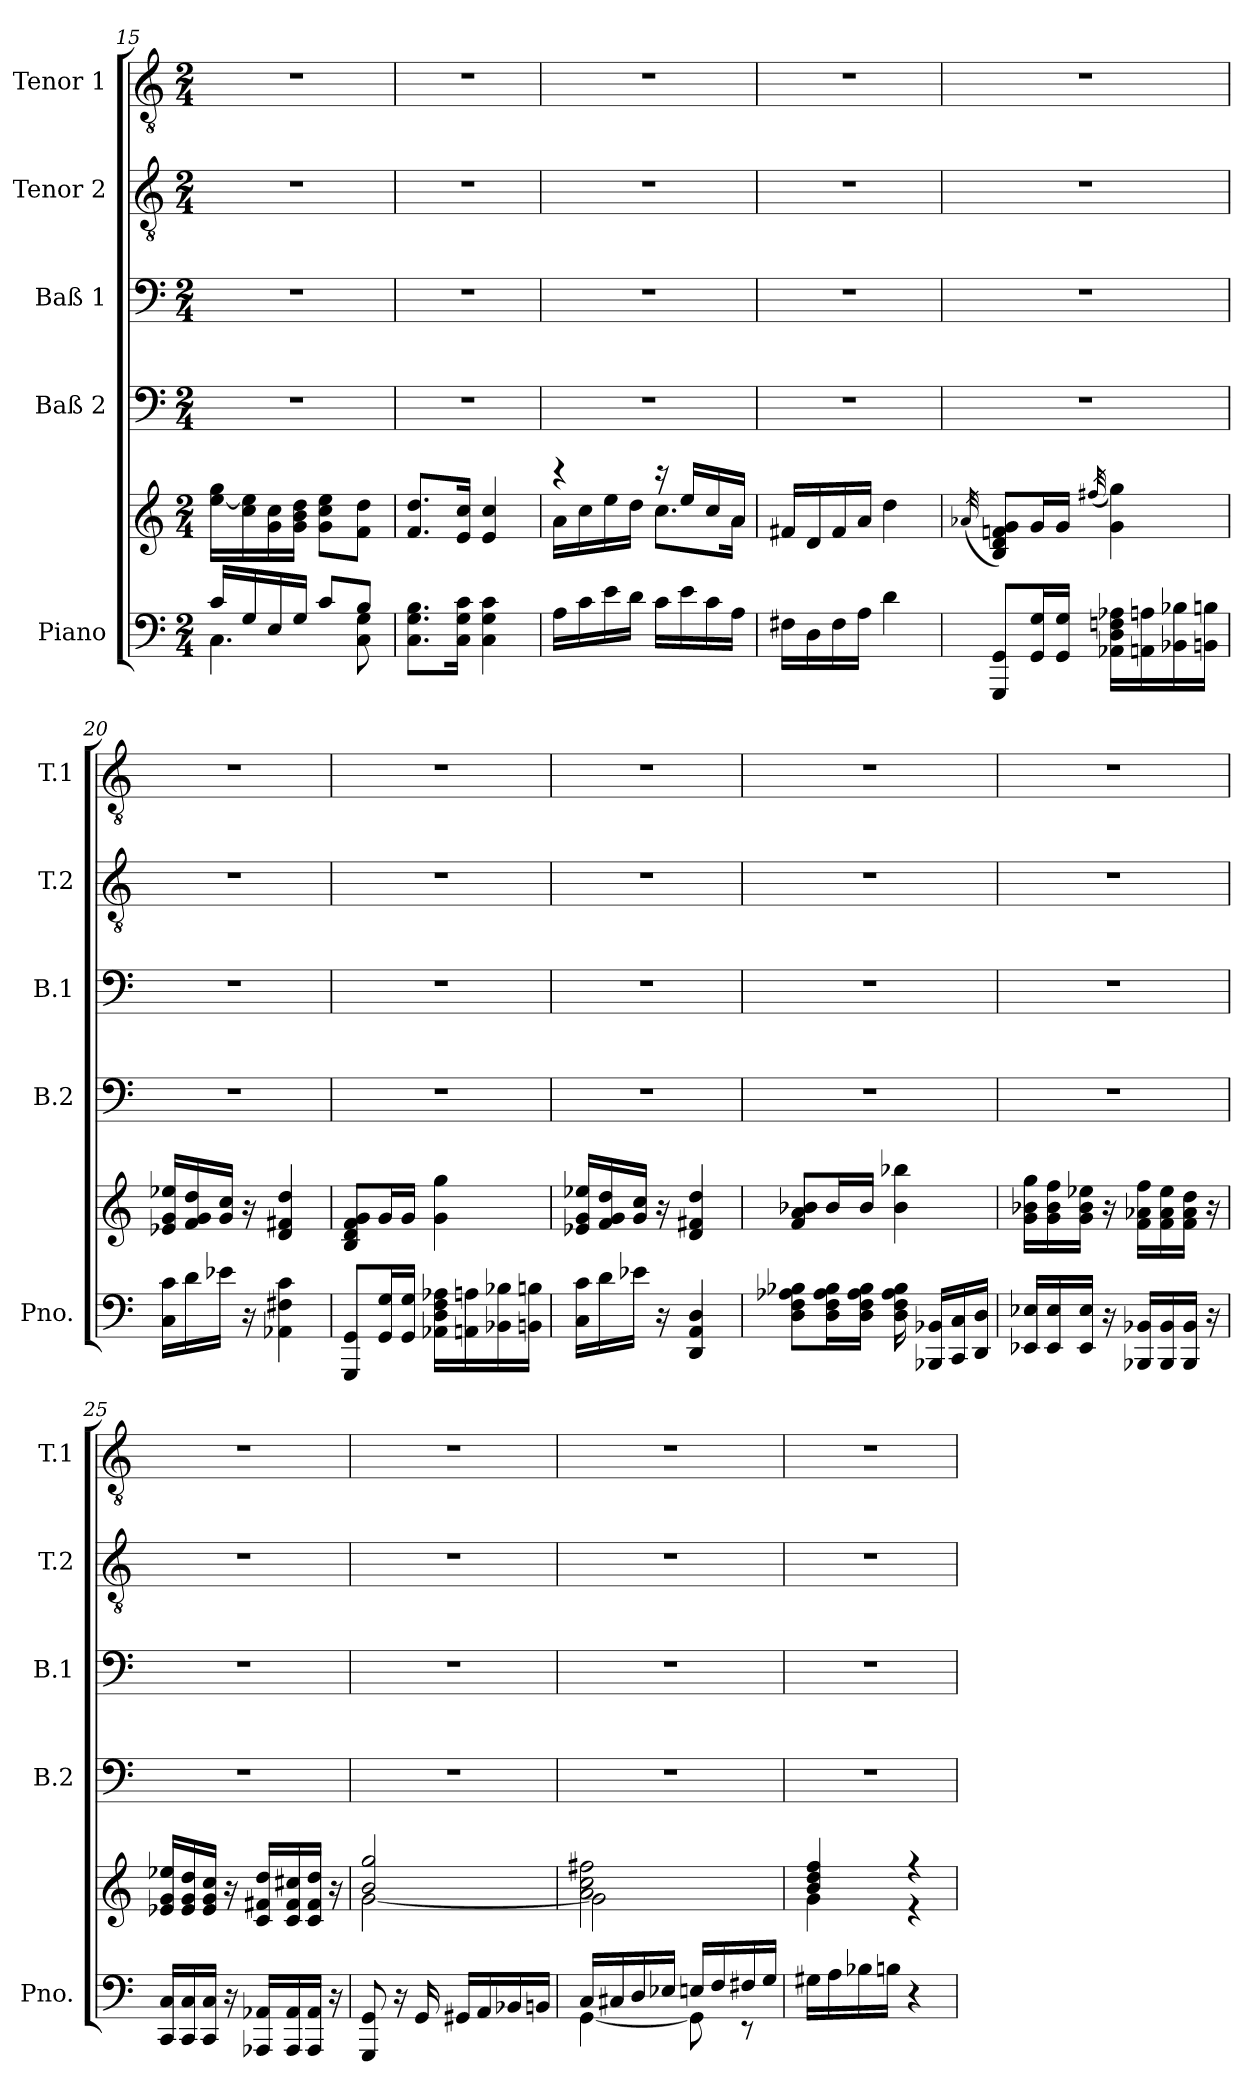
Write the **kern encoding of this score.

**kern	**kern	**kern	**kern	**kern	**kern
*part5	*part5	*part4	*part3	*part2	*part1
*staff6	*staff5	*staff4	*staff3	*staff2	*staff1
*I"Piano	*	*I"Baß 2	*I"Baß 1	*I"Tenor 2	*I"Tenor 1
*I'Pno.	*	*I'B.2	*I'B.1	*I'T.2	*I'T.1
*clefF4	*clefG2	*clefF4	*clefF4	*clefGv2	*clefGv2
*k[]	*k[]	*k[]	*k[]	*k[]	*k[]
*M2/4	*M2/4	*M2/4	*M2/4	*M2/4	*M2/4
=15	=15	=15	=15	=15	=15
*^	*	*	*	*	*
16c/LL	4.C\	[16ee\ 16gg\LL	2r	2r	2r	2r
16G/	.	16cc\ 16ee\]	.	.	.	.
16E/	.	16g\ 16cc\	.	.	.	.
16G/JJ	.	16g\ 16b\ 16dd\JJ	.	.	.	.
8c/L	.	8g\ 8cc\ 8ee\L	.	.	.	.
8B/J	8C\ 8G\	8f\ 8dd\J	.	.	.	.
*v	*v	*	*	*	*	*
!!LO:LB:g=z
=16	=16	=16	=16	=16	=16
8.C\ 8.G\ 8.B\L	8.f/ 8.dd/L	2r	2r	2r	2r
16C\ 16G\ 16c\Jk	16e/ 16cc/Jk	.	.	.	.
4C\ 4G\ 4c\	4e/ 4cc/	.	.	.	.
=17	=17	=17	=17	=17	=17
*	*^	*	*	*	*
16A\LL	4r	16a\LL	2r	2r	2r	2r
16c\	.	16cc\	.	.	.	.
16e\	.	16ee\	.	.	.	.
16d\JJ	.	16dd\JJ	.	.	.	.
16c\LL	16r	8.cc\L	.	.	.	.
16e\	16ee/LL	.	.	.	.	.
16c\	16cc/	.	.	.	.	.
16A\JJ	16a/JJ	16a\Jk	.	.	.	.
*	*v	*v	*	*	*	*
=18	=18	=18	=18	=18	=18
16F#X\LL	16f#X/LL	2r	2r	2r	2r
16D\	16d/	.	.	.	.
16F#\	16f#/	.	.	.	.
16A\JJ	16a/JJ	.	.	.	.
4d\	4dd\	.	.	.	.
=19	=19	=19	=19	=19	=19
.	(>32qa-X/	.	.	.	.
8GGG/ 8GG/L	8B/ 8d/ 8fn/ 8g/L)	2r	2r	2r	2r
16GG/ 16G/L	16g/L	.	.	.	.
16GG/ 16G/JJ	16g/JJ	.	.	.	.
.	(>32qff#X/	.	.	.	.
16AA-X\ 16D\ 16Fn\ 16A-X\LL	4g\ 4gg\)	.	.	.	.
16AAn\ 16An\	.	.	.	.	.
16BB-X\ 16B-X\	.	.	.	.	.
16BBn\ 16Bn\JJ	.	.	.	.	.
=20	=20	=20	=20	=20	=20
16C\ 16c\LL	16e-X/ 16g/ 16ee-X/LL	2r	2r	2r	2r
16d\	16f/ 16g/ 16dd/	.	.	.	.
16e-X\JJ	16g/ 16cc/JJ	.	.	.	.
16r	16r	.	.	.	.
4AA-X\ 4F#X\ 4c\	4d/ 4f#X/ 4dd/	.	.	.	.
!!LO:PB:g=z
=21	=21	=21	=21	=21	=21
8GGG/ 8GG/L	8B/ 8d/ 8f/ 8g/L	2r	2r	2r	2r
16GG/ 16G/L	16g/L	.	.	.	.
16GG/ 16G/JJ	16g/JJ	.	.	.	.
16AA-X\ 16D\ 16F\ 16A-X\LL	4g\ 4gg\	.	.	.	.
16AAn\ 16An\	.	.	.	.	.
16BB-X\ 16B-X\	.	.	.	.	.
16BBn\ 16Bn\JJ	.	.	.	.	.
=22	=22	=22	=22	=22	=22
16C\ 16c\LL	16e-X/ 16g/ 16ee-X/LL	2r	2r	2r	2r
16d\	16f/ 16g/ 16dd/	.	.	.	.
16e-X\JJ	16g/ 16cc/JJ	.	.	.	.
16r	16r	.	.	.	.
4DD/ 4AA/ 4D/	4d/ 4f#X/ 4dd/	.	.	.	.
=23	=23	=23	=23	=23	=23
8D\ 8F\ 8A-X\ 8B-X\L	8f/ 8a/ 8b-X/L	2r	2r	2r	2r
16D\ 16F\ 16A-\ 16B-\L	16b-/L	.	.	.	.
16D\ 16F\ 16A-\ 16B-\JJ	16b-/JJ	.	.	.	.
16D\ 16F\ 16A-\ 16B-\	4b-\ 4bb-X\	.	.	.	.
16BBB-X/ 16BB-X/LL	.	.	.	.	.
16CC/ 16C/	.	.	.	.	.
16DD/ 16D/JJ	.	.	.	.	.
=24	=24	=24	=24	=24	=24
16EE-X/ 16E-X/LL	16g\ 16b-X\ 16gg\LL	2r	2r	2r	2r
16EE-/ 16E-/	16g\ 16b-\ 16ff\	.	.	.	.
16EE-/ 16E-/JJ	16g\ 16b-\ 16ee-X\JJ	.	.	.	.
16r	16r	.	.	.	.
16BBB-X/ 16BB-X/LL	16f\ 16a-X\ 16ff\LL	.	.	.	.
16BBB-/ 16BB-/	16f\ 16a-\ 16ee-\	.	.	.	.
16BBB-/ 16BB-/JJ	16f\ 16a-\ 16dd\JJ	.	.	.	.
16r	16r	.	.	.	.
!!LO:LB:g=z
=25	=25	=25	=25	=25	=25
16CC/ 16C/LL	16e-X/ 16g/ 16ee-X/LL	2r	2r	2r	2r
16CC/ 16C/	16e-/ 16g/ 16dd/	.	.	.	.
16CC/ 16C/JJ	16e-/ 16g/ 16cc/JJ	.	.	.	.
16r	16r	.	.	.	.
16AAA-X/ 16AA-X/LL	16c/ 16f#X/ 16dd/LL	.	.	.	.
16AAA-/ 16AA-/	16c/ 16f#/ 16cc#X/	.	.	.	.
16AAA-/ 16AA-/JJ	16c/ 16f#/ 16dd/JJ	.	.	.	.
16r	16r	.	.	.	.
=26	=26	=26	=26	=26	=26
*	*^	*	*	*	*
8GGG/ 8GG/	2b/ 2gg/	[2g\	2r	2r	2r	2r
16r	.	.	.	.	.	.
16GG/	.	.	.	.	.	.
16GG#X/LL	.	.	.	.	.	.
16AA/	.	.	.	.	.	.
16BB-X/	.	.	.	.	.	.
16BBn/JJ	.	.	.	.	.	.
=27	=27	=27	=27	=27	=27	=27
*^	*	*	*	*	*	*
16C/LL	[4GG\	2a\ 2cc\ 2ff#X\	2g\]	2r	2r	2r	2r
16C#X/	.	.	.	.	.	.	.
16D/	.	.	.	.	.	.	.
16E-X/JJ	.	.	.	.	.	.	.
16En/LL	8GG\]	.	.	.	.	.	.
16F/	.	.	.	.	.	.	.
16F#X/	8r	.	.	.	.	.	.
16G/JJ	.	.	.	.	.	.	.
*v	*v	*	*	*	*	*	*
=28	=28	=28	=28	=28	=28	=28
16G#X\LL	4b/ 4dd/ 4ff/	4g\	2r	2r	2r	2r
16A\	.	.	.	.	.	.
16B-X\	.	.	.	.	.	.
16Bn\JJ	.	.	.	.	.	.
4r	4r	4r	.	.	.	.
*	*v	*v	*	*	*	*
=	=	=	=	=	=
*-	*-	*-	*-	*-	*-
